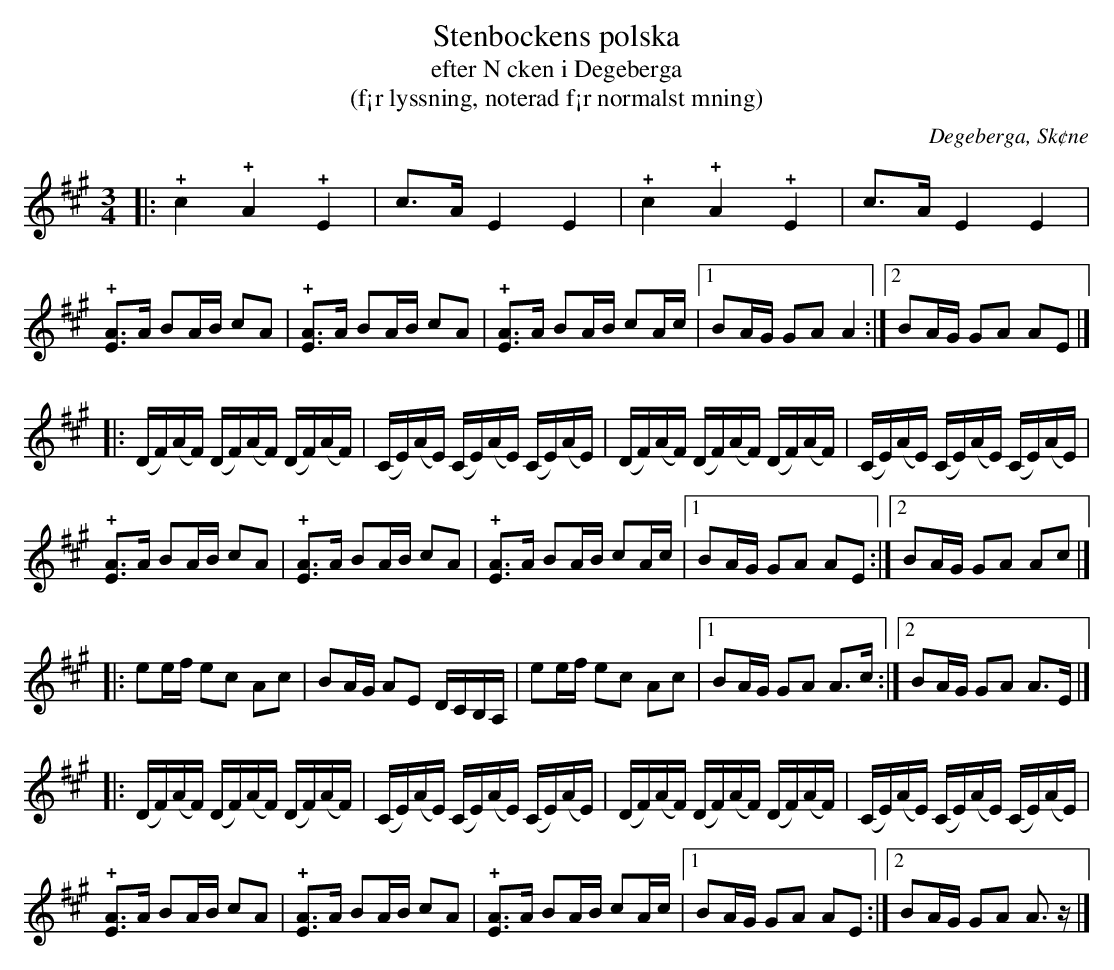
X:1
T:Stenbockens polska
T:efter N cken i Degeberga
T:(f¡r lyssning, noterad f¡r normalst mning)
O:Degeberga, Sk¢ne
M:3/4
L:1/4
Q:100
K:A
[L:1/4]|: !+!c !+!A !+!E | c/>A/ E E | !+!c !+!A !+!E | c/>A/ E E |
[L:1/8] !+![EA]>A BA/B/ cA | !+![EA]>A BA/B/ cA | !+![EA]>A BA/B/ cA/c/ |1 BA/G/ GA A2 :|2 BA/G/ GA AE |]
[L:1/16]|: (DF)(AF) (DF)(AF) (DF)(AF) | (CE)(AE) (CE)(AE) (CE)(AE) | (DF)(AF) (DF)(AF) (DF)(AF) | (CE)(AE) (CE)(AE) (CE)(AE) |
[L:1/8] !+![EA]>A BA/B/ cA | !+![EA]>A BA/B/ cA | !+![EA]>A BA/B/ cA/c/ |1 BA/G/ GA AE :|2 BA/G/ GA Ac |]
[L:1/8] |: ee/f/ ec Ac | BA/G/ AE D/C/B,/A,/ | ee/f/ ec Ac |1 BA/G/ GA A>c :|2 BA/G/ GA A>E |]
[L:1/16]|: (DF)(AF) (DF)(AF) (DF)(AF) | (CE)(AE) (CE)(AE) (CE)(AE) | (DF)(AF) (DF)(AF) (DF)(AF) | (CE)(AE) (CE)(AE) (CE)(AE) |
[L:1/8] !+![EA]>A BA/B/ cA | !+![EA]>A BA/B/ cA | !+![EA]>A BA/B/ cA/c/ |1 BA/G/ GA AE :|2 BA/G/ GA A>z |]
